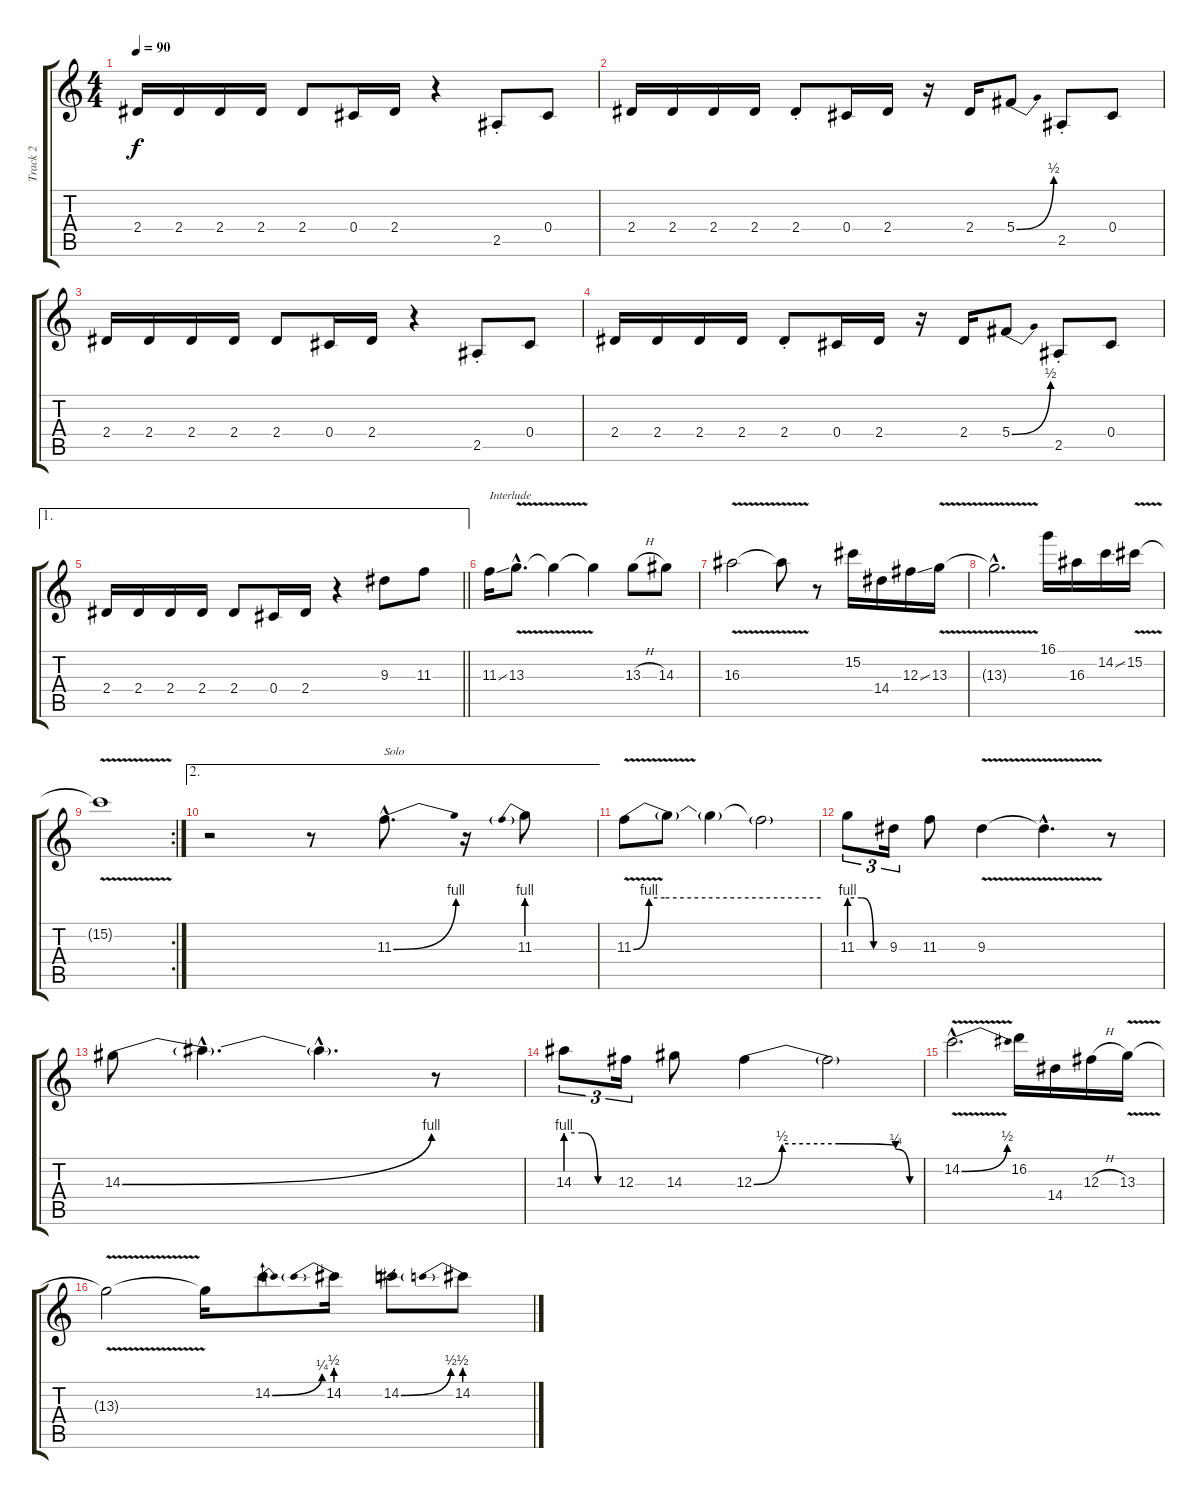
\track ("Track 2" "Track 2") {instrument acousticguitarnylon}
\staff {score tabs}
\tuning (Eb4 Bb3 Gb3 Db3 Ab2 Eb2) {hide}
\ts (4 4)
\tempo 90
\clef g2
\ks c
2.4.16{dy f} 2.4.16 2.4.16 2.4.16 2.4.8 0.4.16 2.4.16 r.4 2.5{st}.8 0.4.8 |
2.4.16 2.4.16 2.4.16 2.4.16 2.4{st}.8 0.4.16 2.4.16 r.16 2.4.16 5.4{be (bend 0 0 60 2)}.8 2.5{st}.8 0.4.8 |
2.4.16 2.4.16 2.4.16 2.4.16 2.4.8 0.4.16 2.4.16 r.4 2.5{st}.8 0.4.8 |
2.4.16 2.4.16 2.4.16 2.4.16 2.4{st}.8 0.4.16 2.4.16 r.16 2.4.16 5.4{be (bend 0 0 60 2)}.8 2.5{st}.8 0.4.8 |
\ae 1
\barLineRight lightlight
2.4.16 2.4.16 2.4.16 2.4.16 2.4.8 0.4.16 2.4.16 r.4 9.3.8 11.3.8 |
11.3{ss}.16{txt "Interlude"} 13.3{v hac}.8{d} 13.3{t}.4 13.3{t}.4 13.3{h}.8 14.3.8 |
16.3{v}.2 16.3{t}.8 r.8 15.2.16 14.4.16 12.3{ss}.16 13.3{v}.16 |
13.3{hac t}.2{d} 16.1.16 16.3.16 14.2{ss}.16 15.2{v}.16 |
\rc 2
15.2{t}.1 |
\ae 2
r.2 r.8 11.3{be (bend 0 0 60 4) hac}.8{d txt "Solo"} r.16 11.3{be (prebend 0 4 60 4)}.8 |
11.3{be (custom 0 0 5 4 10 4 30 4 60 4) v}.8 11.3{t}.8 11.3{t}.4 11.3{t}.2 |
11.3{be (custom 0 4 20 4 40 0 60 0)}.8{tu (3 2)} 9.3.16{tu (3 2)} 11.3.8 9.3{v}.4 9.3{hac t}.4{d} r.8 |
14.3{be (bend 0 0 60 4)}.8 14.3{hac t}.4{d} 14.3{hac t}.4{d} r.8 |
14.3{be (custom 0 4 20 4 40 0 60 0)}.8{tu (3 2)} 12.3.16{tu (3 2)} 14.3.8 12.3{be (custom 0 0 10 2 30 2 50 1 55 0 60 0)}.4 12.3{t}.2 |
14.2{be (bend 0 0 60 2) v hac}.2{d} 16.2.16 14.4.16 12.3{h}.16 13.3{v}.16 |
13.3{t}.2 13.3{t}.16 14.2{be (bend 0 0 60 1)}.8 14.2{be (prebend 0 2 60 2)}.16 14.2{be (bend 0 0 60 2)}.8 14.2{be (prebend 0 2 60 2)}.8
